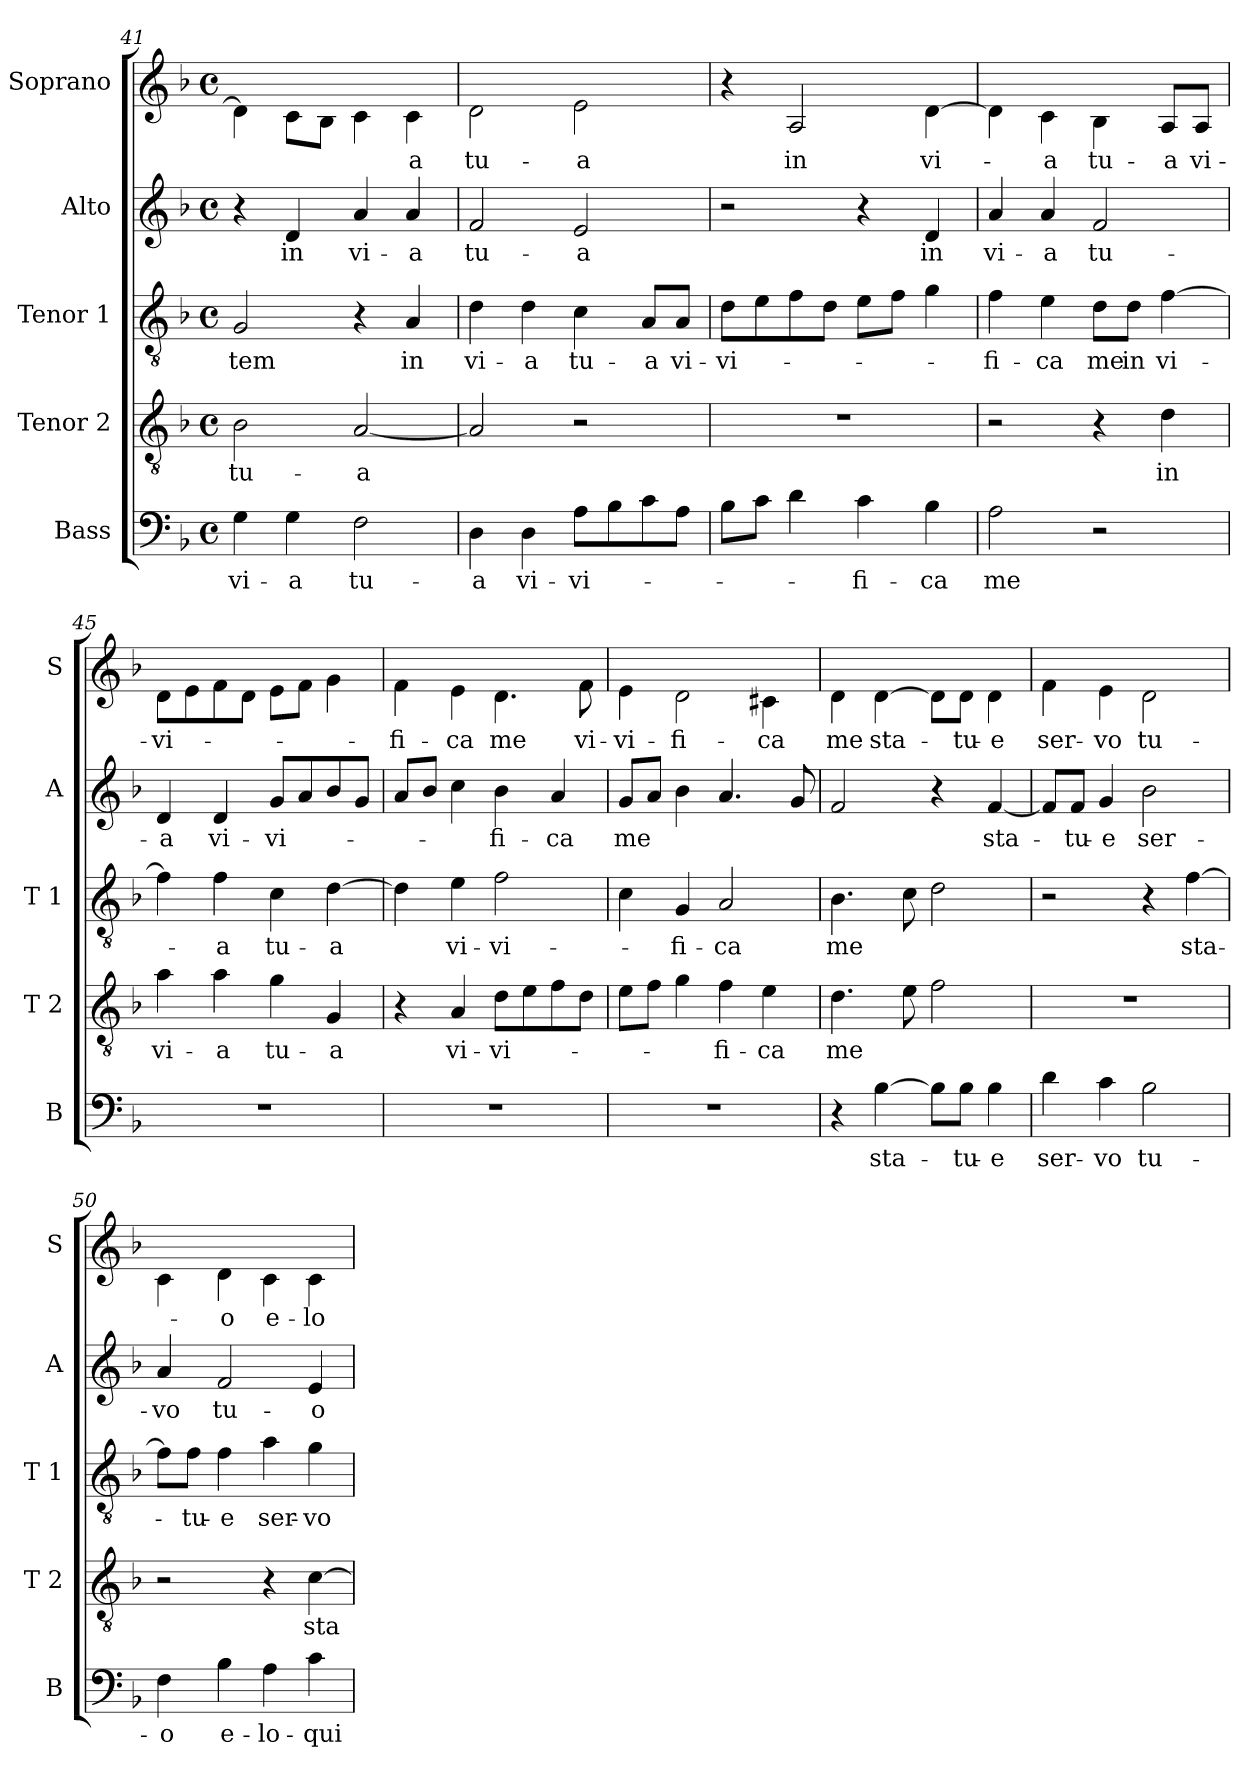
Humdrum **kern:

**kern	**text	**kern	**text	**kern	**text	**kern	**text	**kern	**text
*part5	*part5	*part4	*part4	*part3	*part3	*part2	*part2	*part1	*part1
*staff5	*staff5	*staff4	*staff4	*staff3	*staff3	*staff2	*staff2	*staff1	*staff1
*I"Bass	*	*I"Tenor 2	*	*I"Tenor 1	*	*I"Alto	*	*I"Soprano	*
*I'B	*	*I'T 2	*	*I'T 1	*	*I'A	*	*I'S	*
*clefF4	*	*clefGv2	*	*clefGv2	*	*clefG2	*	*clefG2	*
*	*	*	*	*	*	*	*	*ITrd-7c-12	*
*k[b-]	*	*k[b-]	*	*k[b-]	*	*k[b-]	*	*k[b-]	*
*d:	*	*d:	*	*d:	*	*d:	*	*d:	*
*M4/4	*	*M4/4	*	*M4/4	*	*M4/4	*	*M4/4	*
*met(c)	*	*met(c)	*	*met(c)	*	*met(c)	*	*met(c)	*
=41	=41	=41	=41	=41	=41	=41	=41	=41	=41
4G\	vi-	2B-\	tu-	2G/	-tem	4r	.	4dd\]	.
4G\	-a	.	.	.	.	4d/	in	8cc\L	.
.	.	.	.	.	.	.	.	8b-\J	.
2F\	tu-	[2A/	-a	4r	.	4a/	vi-	4cc\	.
.	.	.	.	4A/	in	4a/	-a	4cc\	-a
!!LO:PB:g=z
=42	=42	=42	=42	=42	=42	=42	=42	=42	=42
4D\	-a	2A/]	.	4d\	vi-	2f/	tu-	2dd\	tu-
4D\	vi-	.	.	4d\	-a	.	.	.	.
8A\L	-vi-	2r	.	4c\	tu-	2e/	-a	2ee\	-a
8B-\	.	.	.	.	.	.	.	.	.
8c\	.	.	.	8A/L	-a	.	.	.	.
8A\J	.	.	.	8A/J	vi-	.	.	.	.
=43	=43	=43	=43	=43	=43	=43	=43	=43	=43
8B-\L	.	1r	.	8d\L	-vi-	2r	.	4r	.
8c\J	.	.	.	8e\	.	.	.	.	.
4d\	.	.	.	8f\	.	.	.	2a/	in
.	.	.	.	8d\J	.	.	.	.	.
4c\	-fi-	.	.	8e\L	.	4r	.	.	.
.	.	.	.	8f\J	.	.	.	.	.
4B-\	-ca	.	.	4g\	.	4d/	in	[4dd\	vi-
=44	=44	=44	=44	=44	=44	=44	=44	=44	=44
2A\	me	2r	.	4f\	-fi-	4a/	vi-	4dd\]	.
.	.	.	.	4e\	-ca	4a/	-a	4cc\	-a
2r	.	4r	.	8d\L	me	2f/	tu-	4b-\	tu-
.	.	.	.	8d\J	in	.	.	.	.
.	.	4d\	in	[4f\	vi-	.	.	8a/L	-a
.	.	.	.	.	.	.	.	8a/J	vi-
=45	=45	=45	=45	=45	=45	=45	=45	=45	=45
1r	.	4a\	vi-	4f\]	.	4d/	-a	8dd\L	-vi-
.	.	.	.	.	.	.	.	8ee\	.
.	.	4a\	-a	4f\	-a	4d/	vi-	8ff\	.
.	.	.	.	.	.	.	.	8dd\J	.
.	.	4g\	tu-	4c\	tu-	8g/L	-vi-	8ee\L	.
.	.	.	.	.	.	8a/	.	8ff\J	.
.	.	4G/	-a	[4d\	-a	8b-/	.	4gg\	.
.	.	.	.	.	.	8g/J	.	.	.
!!LO:LB:g=z
=46	=46	=46	=46	=46	=46	=46	=46	=46	=46
1r	.	4r	.	4d\]	.	8a/L	.	4ff\	-fi-
.	.	.	.	.	.	8b-/J	.	.	.
.	.	4A/	vi-	4e\	vi-	4cc\	.	4ee\	-ca
.	.	8d\L	-vi-	2f\	-vi-	4b-\	-fi-	4.dd\	me
.	.	8e\	.	.	.	.	.	.	.
.	.	8f\	.	.	.	4a/	-ca	.	.
.	.	8d\J	.	.	.	.	.	8ff\	vi-
=47	=47	=47	=47	=47	=47	=47	=47	=47	=47
1r	.	8e\L	.	4c\	.	8g/L	me	4ee\	-vi-
.	.	8f\J	.	.	.	8a/J	.	.	.
.	.	4g\	.	4G/	-fi-	4b-\	.	2dd\	-fi-
.	.	4f\	-fi-	2A/	-ca	4.a/	.	.	.
.	.	4e\	-ca	.	.	.	.	4cc#X\	-ca
.	.	.	.	.	.	8g/	.	.	.
=48	=48	=48	=48	=48	=48	=48	=48	=48	=48
4r	.	4.d\	me	4.B-\	me	2f/	.	4dd\	me
[4B-\	sta-	.	.	.	.	.	.	[4dd\	sta-
.	.	8e\	.	8c\	.	.	.	.	.
8B-\L]	.	2f\	.	2d\	.	4r	.	8dd\L]	.
8B-\J	-tu-	.	.	.	.	.	.	8dd\J	-tu-
4B-\	-e	.	.	.	.	[4f/	sta-	4dd\	-e
=49	=49	=49	=49	=49	=49	=49	=49	=49	=49
4d\	ser-	1r	.	2r	.	8f/L]	.	4ff\	ser-
.	.	.	.	.	.	8f/J	-tu-	.	.
4c\	-vo	.	.	.	.	4g/	-e	4ee\	-vo
2B-\	tu-	.	.	4r	.	2b-\	ser-	2dd\	tu-
.	.	.	.	[4f\	sta-	.	.	.	.
!!LO:PB:g=z
=50	=50	=50	=50	=50	=50	=50	=50	=50	=50
4F\	-o	2r	.	8f\L]	.	4a/	-vo	4cc\	.
.	.	.	.	8f\J	-tu-	.	.	.	.
4B-\	e-	.	.	4f\	-e	2f/	tu-	4dd\	-o
4A\	-lo-	4r	.	4a\	ser-	.	.	4cc\	e-
4c\	-qui-	[4c\	sta-	4g\	-vo	4e/	-o	4cc\	-lo-
=	=	=	=	=	=	=	=	=	=
*-	*-	*-	*-	*-	*-	*-	*-	*-	*-
